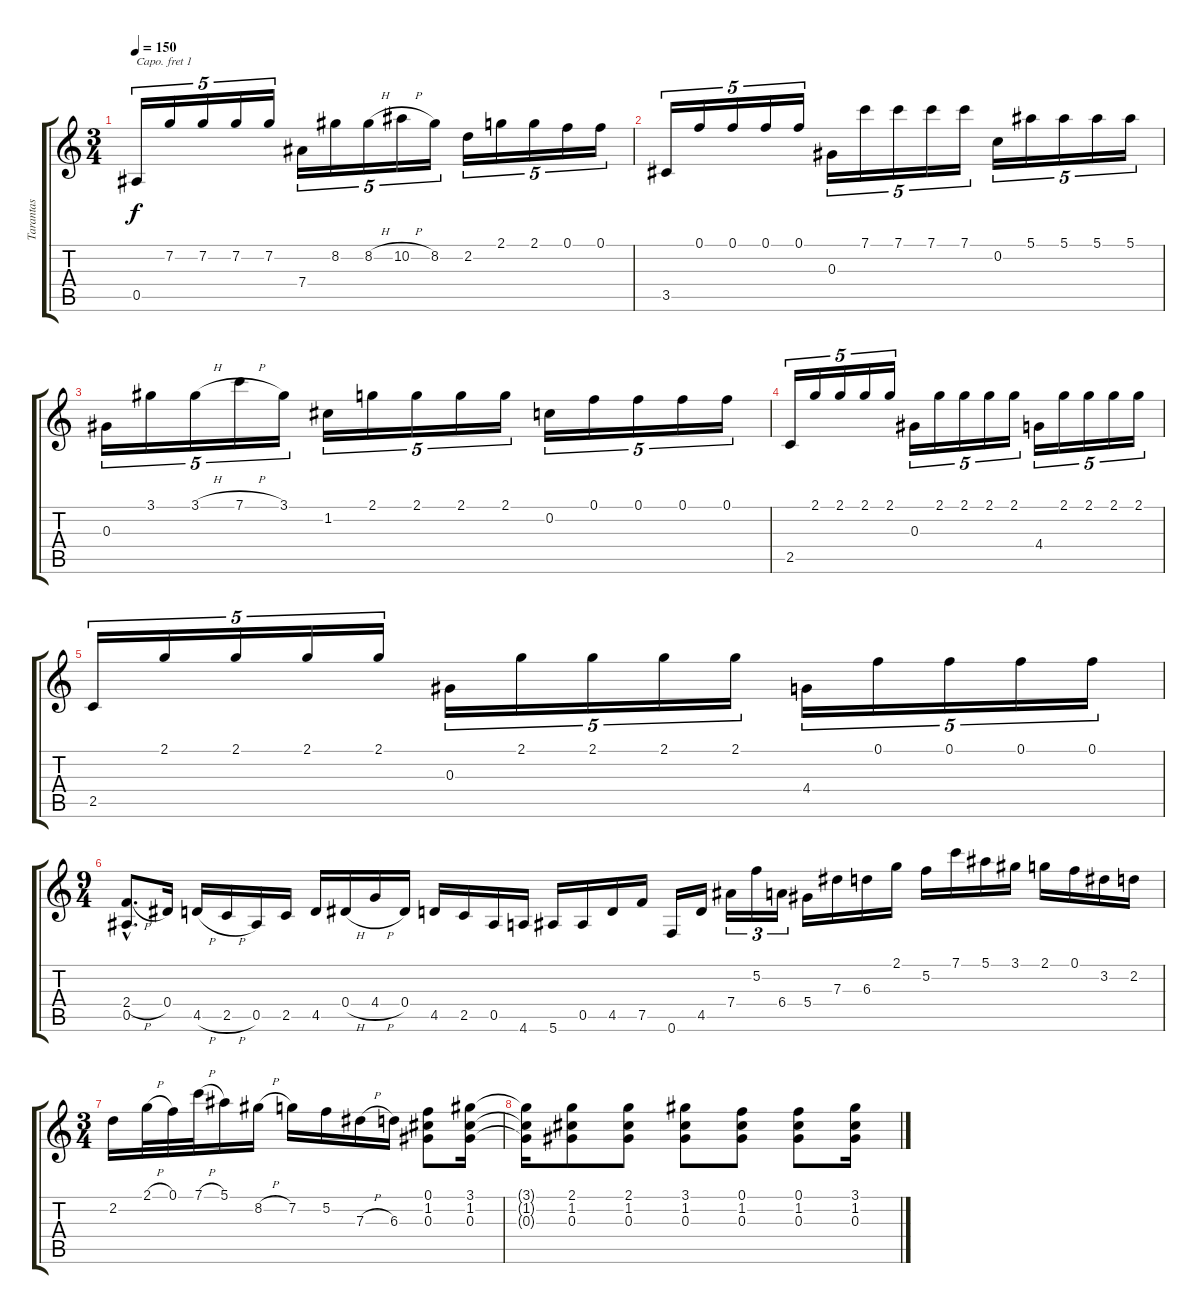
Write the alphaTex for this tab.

\track ("Tarantas" "Tarantas") {instrument acousticguitarnylon}
\staff {score tabs}
\capo 1
\tuning (E4 B3 G3 D3 A2 E2) {hide}
\ts (3 4)
\tempo 150
\clef g2
\ks c
0.5.16{tu (5 4) dy f} 7.2.16{tu (5 4)} 7.2.16{tu (5 4)} 7.2.16{tu (5 4)} 7.2.16{tu (5 4)} 7.4.16{tu (5 4)} 8.2.16{tu (5 4)} 8.2{h}.16{tu (5 4)} 10.2{h}.16{tu (5 4)} 8.2.16{tu (5 4)} 2.2.16{tu (5 4)} 2.1.16{tu (5 4)} 2.1.16{tu (5 4)} 0.1.16{tu (5 4)} 0.1.16{tu (5 4)} |
3.5.16{tu (5 4)} 0.1.16{tu (5 4)} 0.1.16{tu (5 4)} 0.1.16{tu (5 4)} 0.1.16{tu (5 4)} 0.3.16{tu (5 4)} 7.1.16{tu (5 4)} 7.1.16{tu (5 4)} 7.1.16{tu (5 4)} 7.1.16{tu (5 4)} 0.2.16{tu (5 4)} 5.1.16{tu (5 4)} 5.1.16{tu (5 4)} 5.1.16{tu (5 4)} 5.1.16{tu (5 4)} |
0.3.16{tu (5 4)} 3.1.16{tu (5 4)} 3.1{h}.16{tu (5 4)} 7.1{h}.16{tu (5 4)} 3.1.16{tu (5 4)} 1.2.16{tu (5 4)} 2.1.16{tu (5 4)} 2.1.16{tu (5 4)} 2.1.16{tu (5 4)} 2.1.16{tu (5 4)} 0.2.16{tu (5 4)} 0.1.16{tu (5 4)} 0.1.16{tu (5 4)} 0.1.16{tu (5 4)} 0.1.16{tu (5 4)} |
2.5.16{tu (5 4)} 2.1.16{tu (5 4)} 2.1.16{tu (5 4)} 2.1.16{tu (5 4)} 2.1.16{tu (5 4)} 0.3.16{tu (5 4)} 2.1.16{tu (5 4)} 2.1.16{tu (5 4)} 2.1.16{tu (5 4)} 2.1.16{tu (5 4)} 4.4.16{tu (5 4)} 2.1.16{tu (5 4)} 2.1.16{tu (5 4)} 2.1.16{tu (5 4)} 2.1.16{tu (5 4)} |
2.5.16{tu (5 4)} 2.1.16{tu (5 4)} 2.1.16{tu (5 4)} 2.1.16{tu (5 4)} 2.1.16{tu (5 4)} 0.3.16{tu (5 4)} 2.1.16{tu (5 4)} 2.1.16{tu (5 4)} 2.1.16{tu (5 4)} 2.1.16{tu (5 4)} 4.4.16{tu (5 4)} 0.1.16{tu (5 4)} 0.1.16{tu (5 4)} 0.1.16{tu (5 4)} 0.1.16{tu (5 4)} |
\ts (9 4)
(2.4{h hac} 0.5{hac}).8{d} 0.4.16 4.5{h}.16 2.5{h}.16 0.5.16 2.5.16 4.5.16 0.4{h}.16 4.4{h}.16 0.4.16 4.5.16 2.5.16 0.5.16 4.6.16 5.6.16 0.5.16 4.5.16 7.5.16 0.6.16 4.5.16 7.4.16{tu (3 2)} 5.2.16{tu (3 2)} 6.4.16{tu (3 2)} 5.4.16 7.3.16 6.3.16 2.1.16 5.2.16 7.1.16 5.1.16 3.1.16 2.1.16 0.1.16 3.2.16 2.2.16 |
\ts (3 4)
2.2.16 2.1{h}.32 0.1.32 7.1{h}.32 5.1.16 8.2{h}.16 7.2.16 5.2.16 7.3{h}.16 6.3.16 (0.1 1.2 0.3).8 (3.1 1.2 0.3).16 |
(3.1{t} 1.2{t} 0.3{t}).16 (2.1 1.2 0.3).8 (2.1 1.2 0.3).8 (3.1 1.2 0.3).8 (0.1 1.2 0.3).8 (0.1 1.2 0.3).8 (3.1 1.2 0.3).16
